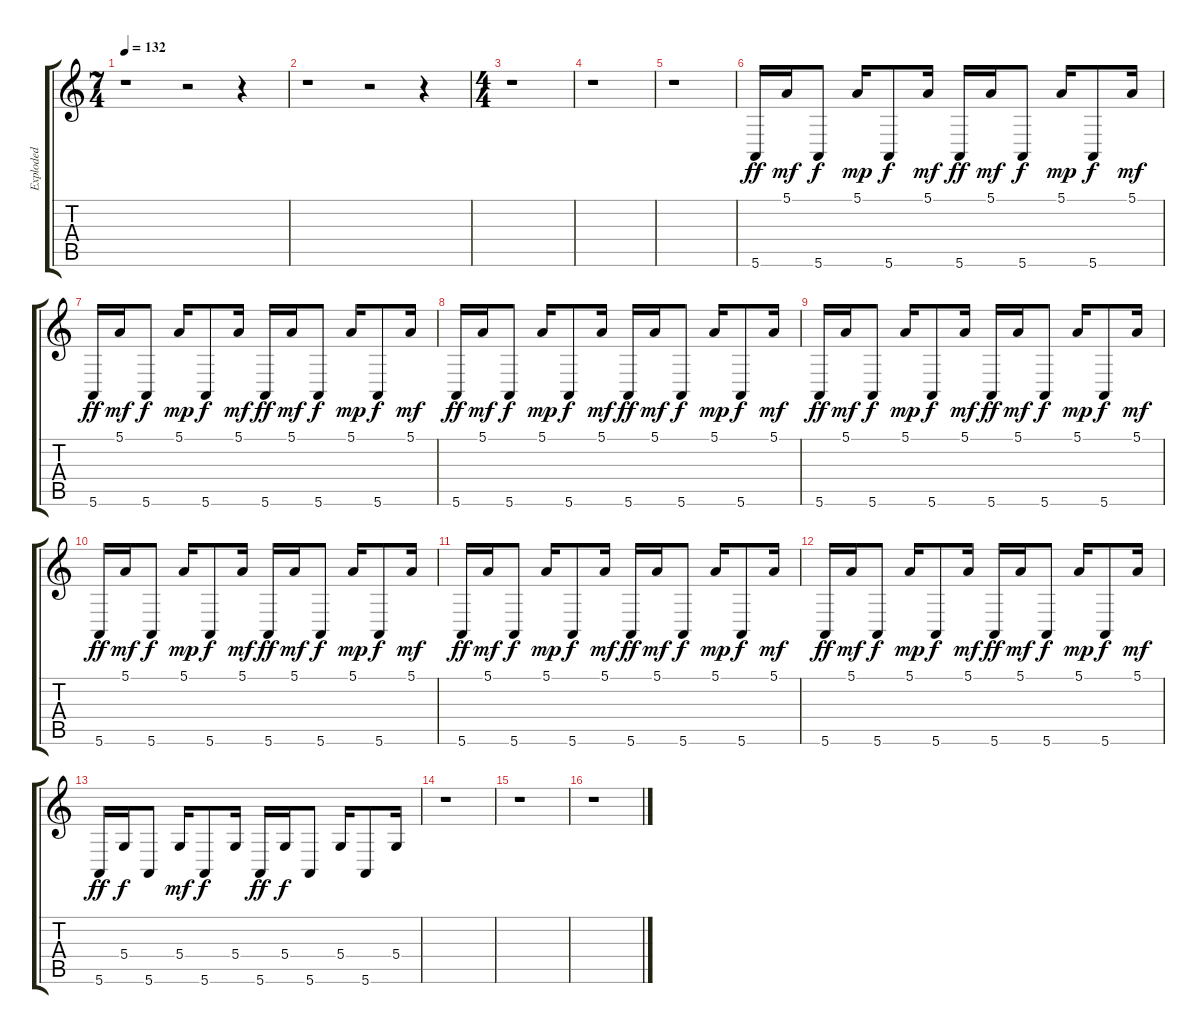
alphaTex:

\track ("Exploded" "Exploded") {instrument lead1square}
\staff {score tabs}
\tuning (E4 B3 G3 D3 A2 E2) {hide}
\ts (7 4)
\tempo 132
\clef g2
\ks c
r.1{dy ff} r.2 r.4 |
r.1 r.2 r.4 |
\ts (4 4)
r.1 |
r.1 |
r.1 |
5.6.16 5.1.16{dy mf} 5.6.8{dy f} 5.1.16{dy mp} 5.6.8{dy f} 5.1.16{dy mf} 5.6.16{dy ff} 5.1.16{dy mf} 5.6.8{dy f} 5.1.16{dy mp} 5.6.8{dy f} 5.1.16{dy mf} |
5.6.16{dy ff} 5.1.16{dy mf} 5.6.8{dy f} 5.1.16{dy mp} 5.6.8{dy f} 5.1.16{dy mf} 5.6.16{dy ff} 5.1.16{dy mf} 5.6.8{dy f} 5.1.16{dy mp} 5.6.8{dy f} 5.1.16{dy mf} |
5.6.16{dy ff} 5.1.16{dy mf} 5.6.8{dy f} 5.1.16{dy mp} 5.6.8{dy f} 5.1.16{dy mf} 5.6.16{dy ff} 5.1.16{dy mf} 5.6.8{dy f} 5.1.16{dy mp} 5.6.8{dy f} 5.1.16{dy mf} |
5.6.16{dy ff} 5.1.16{dy mf} 5.6.8{dy f} 5.1.16{dy mp} 5.6.8{dy f} 5.1.16{dy mf} 5.6.16{dy ff} 5.1.16{dy mf} 5.6.8{dy f} 5.1.16{dy mp} 5.6.8{dy f} 5.1.16{dy mf} |
5.6.16{dy ff} 5.1.16{dy mf} 5.6.8{dy f} 5.1.16{dy mp} 5.6.8{dy f} 5.1.16{dy mf} 5.6.16{dy ff} 5.1.16{dy mf} 5.6.8{dy f} 5.1.16{dy mp} 5.6.8{dy f} 5.1.16{dy mf} |
5.6.16{dy ff} 5.1.16{dy mf} 5.6.8{dy f} 5.1.16{dy mp} 5.6.8{dy f} 5.1.16{dy mf} 5.6.16{dy ff} 5.1.16{dy mf} 5.6.8{dy f} 5.1.16{dy mp} 5.6.8{dy f} 5.1.16{dy mf} |
5.6.16{dy ff} 5.1.16{dy mf} 5.6.8{dy f} 5.1.16{dy mp} 5.6.8{dy f} 5.1.16{dy mf} 5.6.16{dy ff} 5.1.16{dy mf} 5.6.8{dy f} 5.1.16{dy mp} 5.6.8{dy f} 5.1.16{dy mf} |
5.6.16{dy ff} 5.4.16{dy f} 5.6.8 5.4.16{dy mf} 5.6.8{dy f} 5.4.16 5.6.16{dy ff} 5.4.16{dy f} 5.6.8 5.4.16 5.6.8 5.4.16 |
r.1 |
r.1 |
r.1
